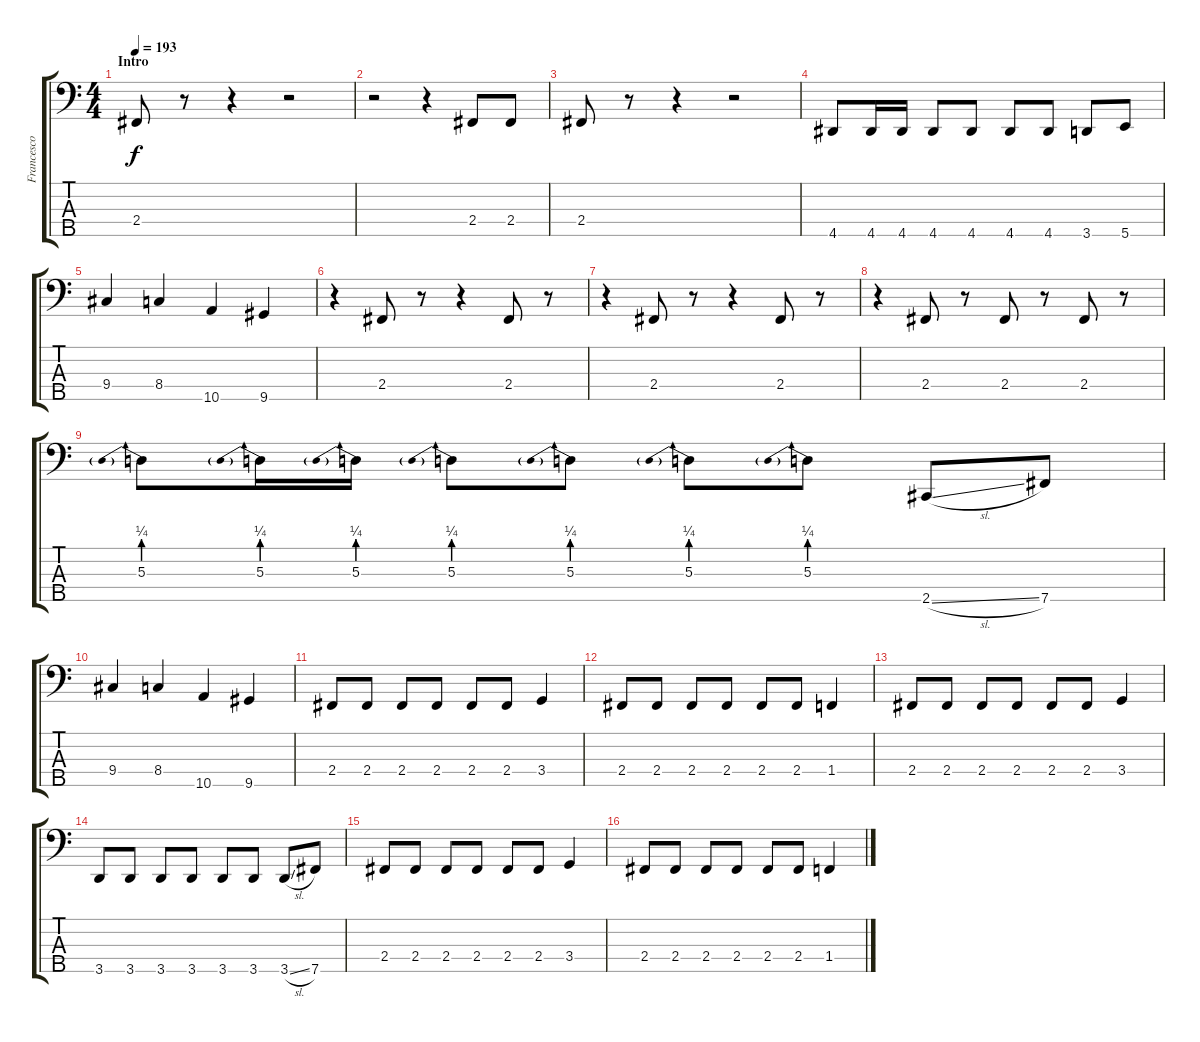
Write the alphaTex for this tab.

\track ("Francesco Bucci" "Francesco ") {instrument electricbassfinger}
\staff {score tabs}
\tuning (G2 D2 A1 E1 B0) {hide}
\ts (4 4)
\section ("" "Intro")
\tempo 193
\clef f4
\ks c
2.4.8{dy f instrument electricbassfinger} r.8 r.4 r.2 |
r.2 r.4 2.4.8 2.4.8 |
2.4.8 r.8 r.4 r.2 |
4.5.8 4.5.16 4.5.16 4.5.8 4.5.8 4.5.8 4.5.8 3.5.8 5.5.8 |
9.4.4 8.4.4 10.5.4 9.5.4 |
r.4 2.4.8 r.8 r.4 2.4.8 r.8 |
r.4 2.4.8 r.8 r.4 2.4.8 r.8 |
r.4 2.4.8 r.8 2.4.8 r.8 2.4.8 r.8 |
5.3{be (prebend 0 1 60 1)}.8 5.3{be (prebend 0 1 60 1)}.16 5.3{be (prebend 0 1 60 1)}.16 5.3{be (prebend 0 1 60 1)}.8 5.3{be (prebend 0 1 60 1)}.8 5.3{be (prebend 0 1 60 1)}.8 5.3{be (prebend 0 1 60 1)}.8 2.5{sl}.8 7.5.8 |
9.4.4 8.4.4 10.5.4 9.5.4 |
2.4.8 2.4.8 2.4.8 2.4.8 2.4.8 2.4.8 3.4.4 |
2.4.8 2.4.8 2.4.8 2.4.8 2.4.8 2.4.8 1.4.4 |
2.4.8 2.4.8 2.4.8 2.4.8 2.4.8 2.4.8 3.4.4 |
3.5.8 3.5.8 3.5.8 3.5.8 3.5.8 3.5.8 3.5{sl}.8 7.5.8 |
2.4.8 2.4.8 2.4.8 2.4.8 2.4.8 2.4.8 3.4.4 |
2.4.8 2.4.8 2.4.8 2.4.8 2.4.8 2.4.8 1.4.4
